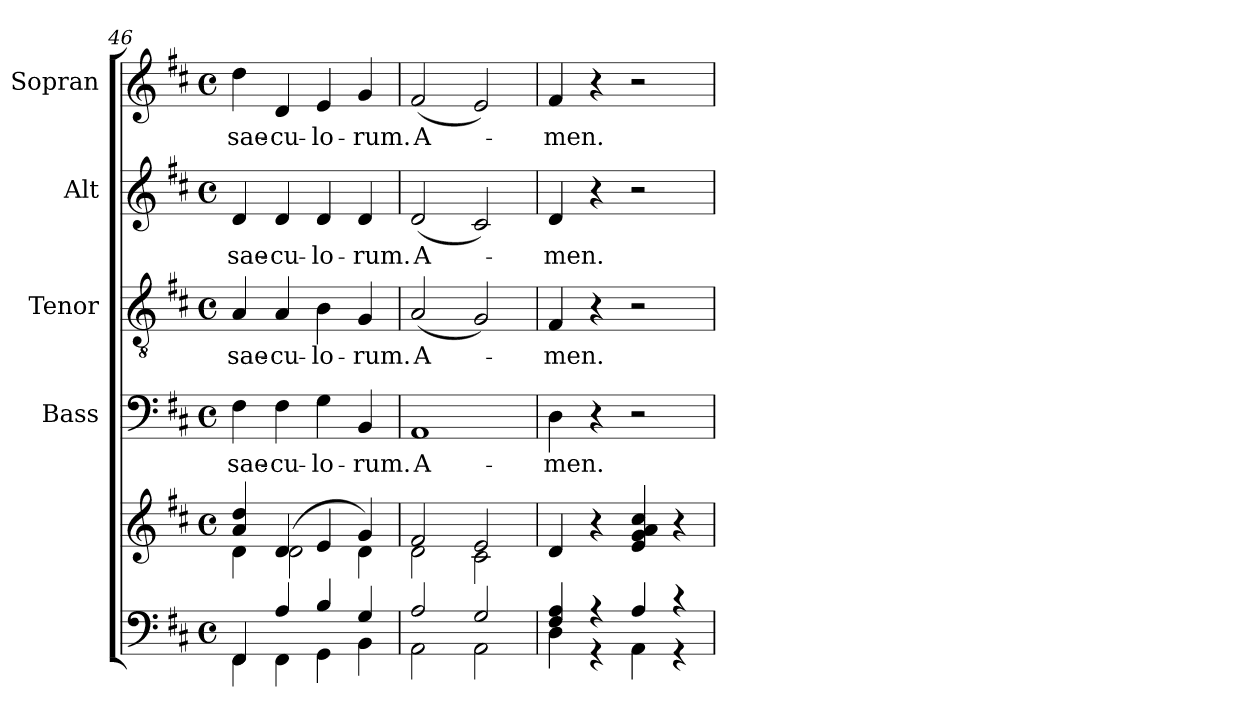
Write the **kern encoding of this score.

**kern	**kern	**kern	**text	**kern	**text	**kern	**text	**kern	**text
*part5	*part5	*part4	*part4	*part3	*part3	*part2	*part2	*part1	*part1
*staff6	*staff5	*staff4	*staff4	*staff3	*staff3	*staff2	*staff2	*staff1	*staff1
*	*	*I"Bass	*	*I"Tenor	*	*I"Alt	*	*I"Sopran	*
*	*	*I'B	*	*I'T	*	*I'A	*	*I'S	*
*clefF4	*clefG2	*clefF4	*	*clefGv2	*	*clefG2	*	*clefG2	*
*k[f#c#]	*k[f#c#]	*k[f#c#]	*	*k[f#c#]	*	*k[f#c#]	*	*k[f#c#]	*
*D:	*D:	*D:	*	*D:	*	*D:	*	*D:	*
*M4/4	*M4/4	*M4/4	*	*M4/4	*	*M4/4	*	*M4/4	*
*met(c)	*met(c)	*met(c)	*	*met(c)	*	*met(c)	*	*met(c)	*
=46	=46	=46	=46	=46	=46	=46	=46	=46	=46
*^	*^	*	*	*	*	*	*	*	*
!	!	!	!	!	!LO:LY:b	!	!LO:LY:b	!	!LO:LY:b	!	!LO:LY:b
4FF#/	4FF#\	4a/ 4dd/	4d\	4F#\	sae-	4A/	sae-	4d/	sae-	4dd\	sae-
!	!	!	!	!	!LO:LY:b	!	!LO:LY:b	!	!LO:LY:b	!	!LO:LY:b
4A/	4FF#\	(4d/	2d\	4F#\	-cu-	4A/	-cu-	4d/	-cu-	4d/	-cu-
!	!	!	!	!	!LO:LY:b	!	!LO:LY:b	!	!LO:LY:b	!	!LO:LY:b
4B/	4GG\	4e/	.	4G\	-lo-	4B\	-lo-	4d/	-lo-	4e/	-lo-
!	!	!	!	!	!LO:LY:b	!	!LO:LY:b	!	!LO:LY:b	!	!LO:LY:b
4G/	4BB\	4g/)	4d\	4BB/	-rum.	4G/	-rum.	4d/	-rum.	4g/	-rum.
=47	=47	=47	=47	=47	=47	=47	=47	=47	=47	=47	=47
!	!	!	!	!	!LO:LY:b	!	!LO:LY:b	!	!LO:LY:b	!	!LO:LY:b
2A/	2AA\	2f#/	2d\	1AA	A-	(<2A/	A-	(<2d/	A-	(<2f#/	A-
2G/	2AA\	2e/	2c#\	.	.	2G/)	.	2c#/)	.	2e/)	.
=48	=48	=48	=48	=48	=48	=48	=48	=48	=48	=48	=48
!	!	!	!	!	!LO:LY:b	!	!LO:LY:b	!	!LO:LY:b	!	!LO:LY:b
*	*	*v	*v	*	*	*	*	*	*	*	*
4F#/ 4A/	4D\	4d/	4D\	-men.	4F#/	-men.	4d/	-men.	4f#/	-men.
4r	4r	4r	4r	.	4r	.	4r	.	4r	.
4A/	4AA\	4e/ 4g/ 4a/ 4cc#/	2r	.	2r	.	2r	.	2r	.
4r	4r	4r	.	.	.	.	.	.	.	.
*v	*v	*	*	*	*	*	*	*	*	*
=	=	=	=	=	=	=	=	=	=
*-	*-	*-	*-	*-	*-	*-	*-	*-	*-
